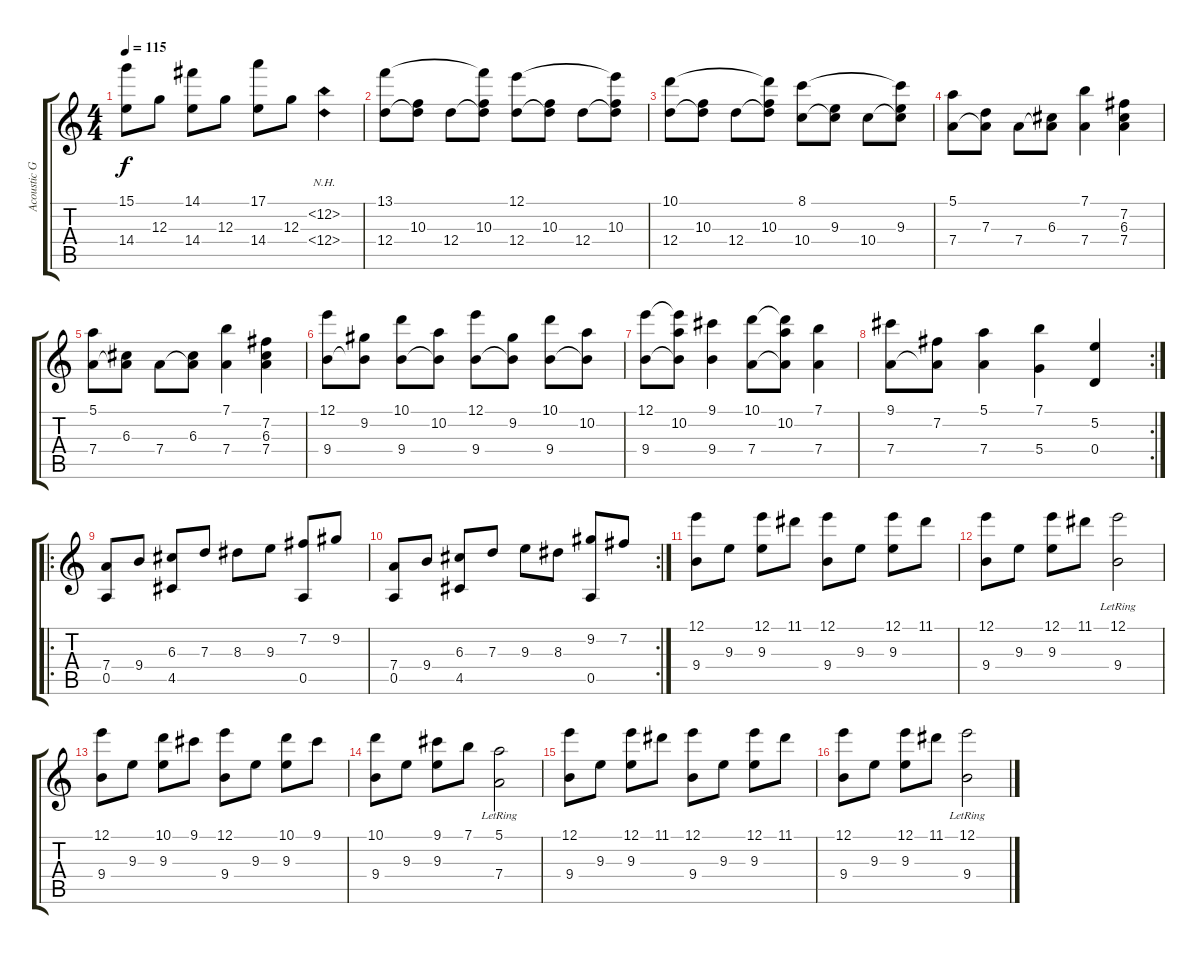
\track ("Acoustic Guitar #1" "Acoustic G") {instrument acousticguitarsteel}
\staff {score tabs}
\tuning (E4 B3 G3 D3 A2 E2) {hide}
\ts (4 4)
\tempo 115
\clef g2
\ks c
(15.1 14.4).8{dy f} 12.3.8 (14.1 14.4).8 12.3.8 (17.1 14.4).8 12.3.8 (12.2{nh} 12.4{nh}).4 |
(13.1 12.4).8 (10.3 12.4{t}).8 12.4.8 (13.1{t} 10.3 12.4{t}).8 (12.1 12.4).8 (10.3 12.4{t}).8 12.4.8 (12.1{t} 10.3 12.4{t}).8 |
(10.1 12.4).8 (10.3 12.4{t}).8 12.4.8 (10.1{t} 10.3 12.4{t}).8 (8.1 10.4).8 (9.3 10.4{t}).8 10.4.8 (8.1{t} 9.3 10.4{t}).8 |
(5.1 7.4).8 (7.3 7.4{t}).8 7.4.8 (6.3 7.4{t}).8 (7.1 7.4).4 (7.2 6.3 7.4).4 |
(5.1 7.4).8 (6.3 7.4{t}).8 7.4.8 (6.3 7.4{t}).8 (7.1 7.4).4 (7.2 6.3 7.4).4 |
(12.1 9.4).8 (9.2 9.4{t}).8 (10.1 9.4).8 (10.2 9.4{t}).8 (12.1 9.4).8 (9.2 9.4{t}).8 (10.1 9.4).8 (10.2 9.4{t}).8 |
(12.1 9.4).8 (12.1{t} 10.2 9.4{t}).8 (9.1 9.4).4 (10.1 7.4).8 (10.1{t} 10.2 7.4{t}).8 (7.1 7.4).4 |
\rc 2
(9.1 7.4).8 (7.2 7.4{t}).8 (5.1 7.4).4 (7.1 5.4).4 (5.2 0.4).4 |
\ro
(7.4 0.5).8 9.4.8 (6.3 4.5).8 7.3.8 8.3.8 9.3.8 (7.2 0.5).8 9.2.8 |
\rc 2
(7.4 0.5).8 9.4.8 (6.3 4.5).8 7.3.8 9.3.8 8.3.8 (9.2 0.5).8 7.2.8 |
(12.1 9.4).8 9.3.8 (12.1 9.3).8 11.1.8 (12.1 9.4).8 9.3.8 (12.1 9.3).8 11.1.8 |
(12.1 9.4).8 9.3.8 (12.1 9.3).8 11.1.8 (12.1{lr} 9.4{lr}).2 |
(12.1 9.4).8 9.3.8 (10.1 9.3).8 9.1.8 (12.1 9.4).8 9.3.8 (10.1 9.3).8 9.1.8 |
(10.1 9.4).8 9.3.8 (9.1 9.3).8 7.1.8 (5.1{lr} 7.4).2 |
(12.1 9.4).8 9.3.8 (12.1 9.3).8 11.1.8 (12.1 9.4).8 9.3.8 (12.1 9.3).8 11.1.8 |
(12.1 9.4).8 9.3.8 (12.1 9.3).8 11.1.8 (12.1{lr} 9.4{lr}).2
